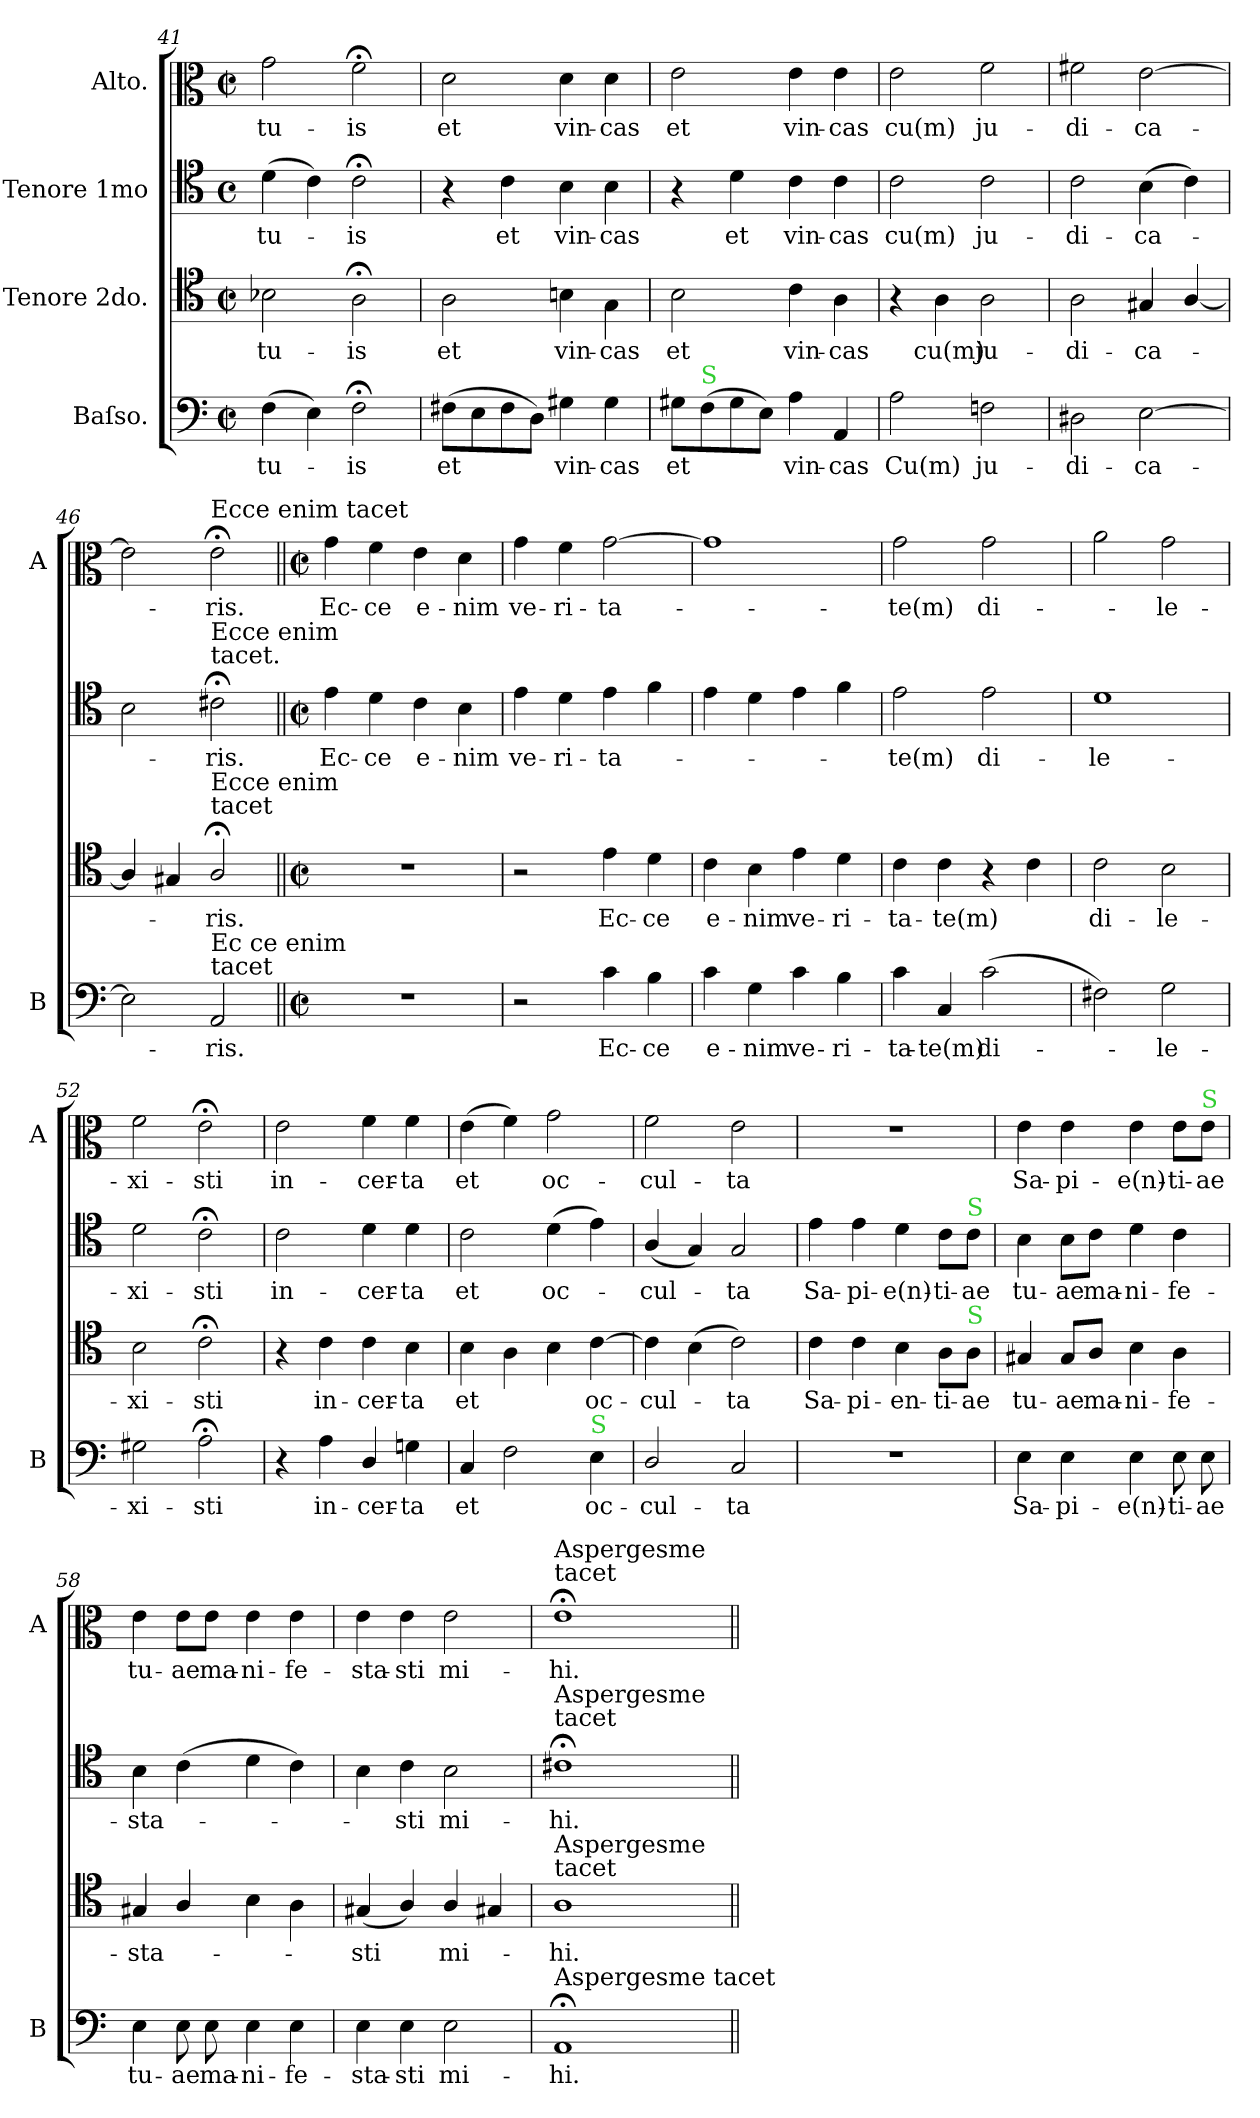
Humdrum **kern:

**kern	**text	**dynam	**kern	**text	**dynam	**kern	**text	**dynam	**kern	**text	**dynam
*part4	*part4	*part4	*part3	*part3	*part3	*part2	*part2	*part2	*part1	*part1	*part1
*staff4	*staff4	*staff4	*staff3	*staff3	*staff3	*staff2	*staff2	*staff2	*staff1	*staff1	*staff1
*I"Baſso.	*	*	*I"Tenore 2do.	*	*	*I"Tenore 1mo	*	*	*I"Alto.	*	*
*I'B	*	*	*	*	*	*	*	*	*I'A	*	*
*clefF4	*	*	*clefC4	*	*	*clefC4	*	*	*clefC3	*	*
*k[]	*	*	*k[]	*	*	*k[]	*	*	*k[]	*	*
*M2/2	*	*	*M2/2	*	*	*M2/2	*	*	*M2/2	*	*
*met(c|)	*	*	*met(c|)	*	*	*met(c)	*	*	*met(c|)	*	*
=41	=41	=41	=41	=41	=41	=41	=41	=41	=41	=41	=41
(4F\	tu-	.	2B-X\	tu-	.	(4d\	tu-	.	2g\	tu-	.
4E\)	.	.	.	.	.	4c\)	.	.	.	.	.
2F;<\	-is	.	2A;<\	-is	.	2c;<\	-is	.	2f;<\	-is	.
=42	=42	=42	=42	=42	=42	=42	=42	=42	=42	=42	=42
(8F#X\L	et	.	2A\	et	.	4r	.	.	2d\	et	.
8E\	.	.	.	.	.	.	.	.	.	.	.
8F#\	.	.	.	.	.	4c\	et	.	.	.	.
8D\J)	.	.	.	.	.	.	.	.	.	.	.
4G#X\	vin-	.	4Bn\	vin-	.	4B\	vin-	.	4d\	vin-	.
4G#\	-cas	.	4G\	-cas	.	4B\	-cas	.	4d\	-cas	.
=43	=43	=43	=43	=43	=43	=43	=43	=43	=43	=43	=43
8G#X\L	et	.	2B\	et	.	4r	.	.	2e\	et	.
!LO:TX:a:color=limegreen:t=S	!	!	!	!	!	!	!	!	!	!	!
(8F\	.	.	.	.	.	.	.	.	.	.	.
8G#\	.	.	.	.	.	4d\	et	.	.	.	.
8E\J)	.	.	.	.	.	.	.	.	.	.	.
4A\	vin-	.	4c\	vin-	.	4c\	vin-	.	4e\	vin-	.
4AA/	-cas	.	4A\	-cas	.	4c\	-cas	.	4e\	-cas	.
=44	=44	=44	=44	=44	=44	=44	=44	=44	=44	=44	=44
2A\	Cu(m)	.	4r	.	.	2c\	cu(m)	.	2e\	cu(m)	.
.	.	.	4A\	cu(m)	.	.	.	.	.	.	.
2Fn\	ju-	.	2A\	ju-	.	2c\	ju-	.	2f\	ju-	.
=45	=45	=45	=45	=45	=45	=45	=45	=45	=45	=45	=45
!	!	!	!	!	!LO:DY:a	!	!	!LO:DY:a	!	!	!LO:DY:a
2D#X\	-di-	.	2A\	-di-	pia&colon;	2c\	-di-	piano	2f#X\	-di-	pia&colon;
[2E\	-ca-	.	4G#X/	-ca-	.	(4B\	-ca-	.	[2e\	-ca-	.
.	.	.	[4A/	.	.	4c\)	.	.	.	.	.
=46	=46	=46	=46	=46	=46	=46	=46	=46	=46	=46	=46
2E\]	.	.	4A/]	.	.	2B\	.	.	2e\]	.	.
.	.	.	4G#X/	.	.	.	.	.	.	.	.
!	!	!	!	!	!	!	!	!	!LO:TX:a:t=Ecce enim tacet	!	!
!	!	!	!	!	!	!LO:TX:a:t=Ecce enim \ntacet.	!	!	!	!	!
!	!	!	!LO:TX:a:t=Ecce enim \ntacet	!	!	!	!	!	!	!	!
!LO:TX:a:t=Ec ce enim\ntacet	!	!	!	!	!	!	!	!	!	!	!
2AA/	-ris.	.	2A;/	-ris.	.	2c#X;<\	-ris.	.	2e;<\	-ris.	.
=47||	=47||	=47||	=47||	=47||	=47||	=47||	=47||	=47||	=47||	=47||	=47||
*M2/2	*	*	*M2/2	*	*	*M2/2	*	*	*M2/2	*	*
*met(c|)	*	*	*met(c|)	*	*	*met(c|)	*	*	*met(c|)	*	*
1r	.	.	1r	.	.	4e\	Ec-	.	4g\	Ec-	.
.	.	.	.	.	.	4d\	-ce	.	4f\	-ce	.
.	.	.	.	.	.	4c\	e-	.	4e\	e-	.
.	.	.	.	.	.	4B\	-nim	.	4d\	-nim	.
=48	=48	=48	=48	=48	=48	=48	=48	=48	=48	=48	=48
2r	.	.	2r	.	.	4e\	ve-	.	4g\	ve-	.
.	.	.	.	.	.	4d\	-ri-	.	4f\	-ri-	.
4c\	Ec-	.	4e\	Ec-	.	4e\	-ta-	.	[2g\	-ta-	.
4B\	-ce	.	4d\	-ce	.	4f\	.	.	.	.	.
=49	=49	=49	=49	=49	=49	=49	=49	=49	=49	=49	=49
4c\	e-	.	4c\	e-	.	4e\	.	.	1g]	.	.
4G\	-nim	.	4B\	-nim	.	4d\	.	.	.	.	.
4c\	ve-	.	4e\	ve-	.	4e\	.	.	.	.	.
4B\	-ri-	.	4d\	-ri-	.	4f\	.	.	.	.	.
=50	=50	=50	=50	=50	=50	=50	=50	=50	=50	=50	=50
4c\	-ta-	.	4c\	-ta-	.	2e\	-te(m)	.	2g\	-te(m)	.
4C/	te(m)	.	4c\	te(m)	.	.	.	.	.	.	.
(2c\	di-	.	4r	.	.	2e\	di-	.	2g\	di-	.
.	.	.	4c\	.	.	.	.	.	.	.	.
=51	=51	=51	=51	=51	=51	=51	=51	=51	=51	=51	=51
2F#X\)	.	.	2c\	di-	.	1d	-le-	.	2a\	.	.
2G\	-le-	.	2B\	-le-	.	.	.	.	2g\	-le-	.
=52	=52	=52	=52	=52	=52	=52	=52	=52	=52	=52	=52
2G#X\	-xi-	.	2B\	-xi-	.	2d\	-xi-	.	2f\	-xi-	.
2A;<\	-sti	.	2c;<\	-sti	.	2c;<\	-sti	.	2e;<\	-sti	.
=53	=53	=53	=53	=53	=53	=53	=53	=53	=53	=53	=53
!	!	!	!	!	!LO:DY:a	!	!	!LO:DY:a	!	!	!LO:DY:a
4r	.	.	4r	.	pia	2c\	in-	piano	2e\	in-	pia&colon;
!	!	!LO:DY:b	!	!	!	!	!	!	!	!	!
4A\	in-	pian.	4c\	in-	.	.	.	.	.	.	.
4D/	-cer-	.	4c\	-cer-	.	4d\	-cer-	.	4f\	-cer-	.
4Gn\	-ta	.	4B\	-ta	.	4d\	-ta	.	4f\	-ta	.
=54	=54	=54	=54	=54	=54	=54	=54	=54	=54	=54	=54
4C/	et	.	4B\	et	.	2c\	et	.	(4e\	et	.
2F\	.	.	4A\	.	.	.	.	.	4f\)	.	.
.	.	.	4B\	.	.	(4d\	oc-	.	2g\	oc-	.
!LO:TX:a:color=limegreen:t=S	!	!	!	!	!	!	!	!	!	!	!
4E\	oc-	.	[4c\	oc-	.	4e\)	.	.	.	.	.
=55	=55	=55	=55	=55	=55	=55	=55	=55	=55	=55	=55
2D/	-cul-	.	4c\]	-cul-	.	(4A/	-cul-	.	2f\	-cul-	.
.	.	.	(4B\	.	.	4G/)	.	.	.	.	.
2C/	-ta	.	2c\)	-ta	.	2G/	-ta	.	2e\	-ta	.
=56	=56	=56	=56	=56	=56	=56	=56	=56	=56	=56	=56
1r	.	.	4c\	Sa-	.	4e\	Sa-	.	1r	.	.
.	.	.	4c\	-pi-	.	4e\	-pi-	.	.	.	.
.	.	.	4B\	-en-	.	4d\	-e(n)-	.	.	.	.
.	.	.	8A\L	-ti-	.	8c\L	-ti-	.	.	.	.
!	!	!	!	!	!	!LO:TX:a:color=limegreen:t=S	!	!	!	!	!
!	!	!	!LO:TX:a:color=limegreen:t=S	!	!	!	!	!	!	!	!
.	.	.	8A\J	-ae	.	8c\J	-ae	.	.	.	.
=57	=57	=57	=57	=57	=57	=57	=57	=57	=57	=57	=57
!	!	!LO:DY:a	!	!	!	!	!	!	!	!	!
4E\	Sa-	pia	4G#X/	tu-	.	4B\	tu-	.	4e\	Sa-	.
4E\	-pi-	.	8G#/L	-ae	.	8B\L	-ae	.	4e\	-pi-	.
.	.	.	8A/J	ma-	.	8c\J	ma-	.	.	.	.
4E\	-e(n)-	.	4B\	-ni-	.	4d\	-ni-	.	4e\	-e(n)-	.
8E\	-ti-	.	4A\	-fe-	.	4c\	-fe-	.	8e\L	-ti-	.
!	!	!	!	!	!	!	!	!	!LO:TX:a:color=limegreen:t=S	!	!
8E\	-ae	.	.	.	.	.	.	.	8e\J	-ae	.
=58	=58	=58	=58	=58	=58	=58	=58	=58	=58	=58	=58
4E\	tu-	.	4G#X/	sta-	.	4B\	sta-	.	4e\	tu-	.
8E\	-ae	.	4A/	.	.	(4c\	.	.	8e\L	-ae	.
8E\	ma-	.	.	.	.	.	.	.	8e\J	ma-	.
4E\	-ni-	.	4B\	.	.	4d\	.	.	4e\	-ni-	.
4E\	-fe-	.	4A\	.	.	4c\)	.	.	4e\	-fe-	.
=59	=59	=59	=59	=59	=59	=59	=59	=59	=59	=59	=59
4E\	-sta-	.	(4G#X/	-sti	.	4B\	.	.	4e\	-sta-	.
4E\	-sti	.	4A/)	.	.	4c\	-sti	.	4e\	-sti	.
2E\	mi-	.	4A/	mi-	.	2B\	mi-	.	2e\	mi-	.
.	.	.	4G#X/	.	.	.	.	.	.	.	.
=60	=60	=60	=60	=60	=60	=60	=60	=60	=60	=60	=60
!	!	!	!	!	!	!	!	!	!LO:TX:a:t=Aspergesme \ntacet	!	!
!	!	!	!	!	!	!LO:TX:a:t=Aspergesme \ntacet	!	!	!	!	!
!	!	!	!LO:TX:a:t=Aspergesme \ntacet	!	!	!	!	!	!	!	!
!LO:TX:a:t=Aspergesme tacet	!	!	!	!	!	!	!	!	!	!	!
1AA;<	-hi.	.	1A	-hi.	.	1c#X;<	-hi.	.	1e;<	-hi.	.
=||	=||	=||	=||	=||	=||	=||	=||	=||	=||	=||	=||
*-	*-	*-	*-	*-	*-	*-	*-	*-	*-	*-	*-
